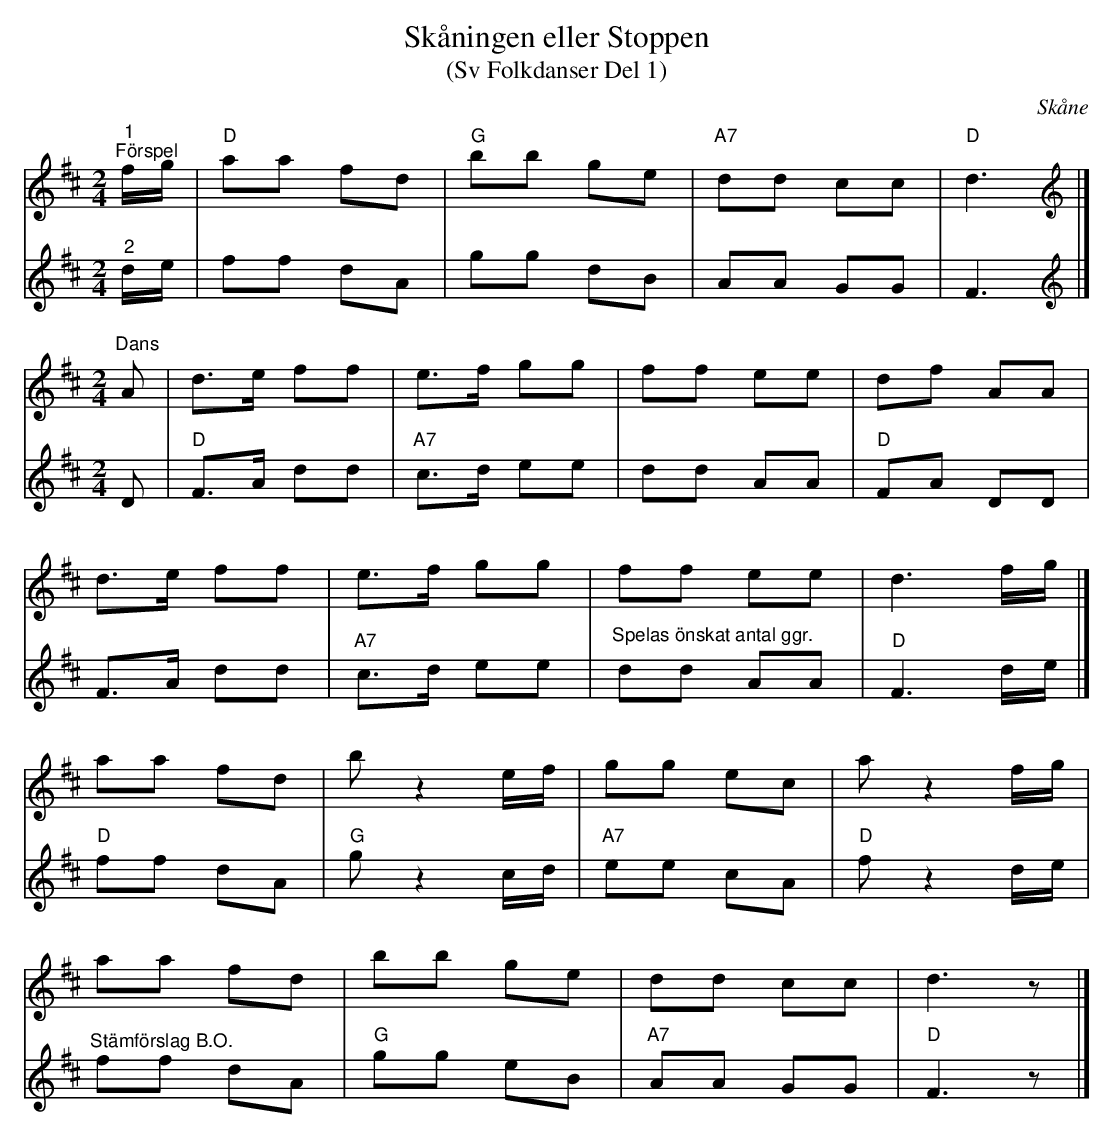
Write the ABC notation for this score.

X:1
T:Skåningen eller Stoppen
T:(Sv Folkdanser Del 1)
O:Skåne
L:1/8
M:2/4
K:D
V:1
"^1""^Förspel" f/g/ |"D" aa fd |"G" bb ge |"A7" dd cc |"D" d3 |]
[K:D][M:2/4][K:treble]"^Dans" A | d>e ff | e>f gg | ff ee | df AA |
d>e ff | e>f gg | ff ee | d3 f/g/ |]
aa fd | b z2 e/f/ | gg ec | a z2 f/g/ |
aa fd | bb ge | dd cc | d3 z |]
V:2
"^2" d/e/ | ff dA | gg dB | AA GG | F3 |][K:D][M:2/4][K:treble] D |"D" F>A dd |"A7" c>d ee |
dd AA |"D" FA DD | F>A dd |"A7" c>d ee | "^Spelas önskat antal ggr." dd AA |"D" F3 d/e/ |]
"D" ff dA |"G" g z2 c/d/ |"A7" ee cA |"D" f z2 d/e/ |
"^Stämförslag B.O." ff dA |"G" gg eB | "A7" AA GG |"D" F3 z |]
